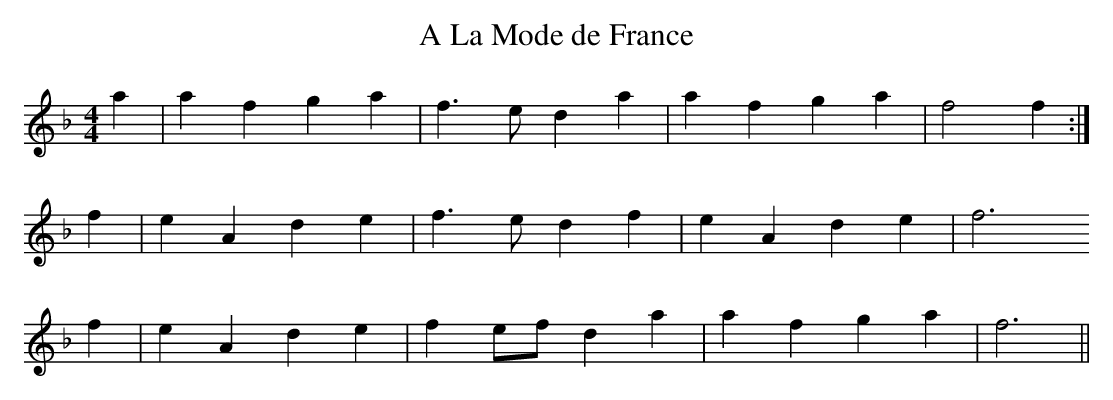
X:1
T:A La Mode de France
M:4/4
L:1/4
K:Dm
a | a f g a | f>e d a | a f g a | f2 f :|
f | e A d e | f>e d f | e A d e | f3
f | e A d e | f e/f/ d a | a f g a | f3 ||
